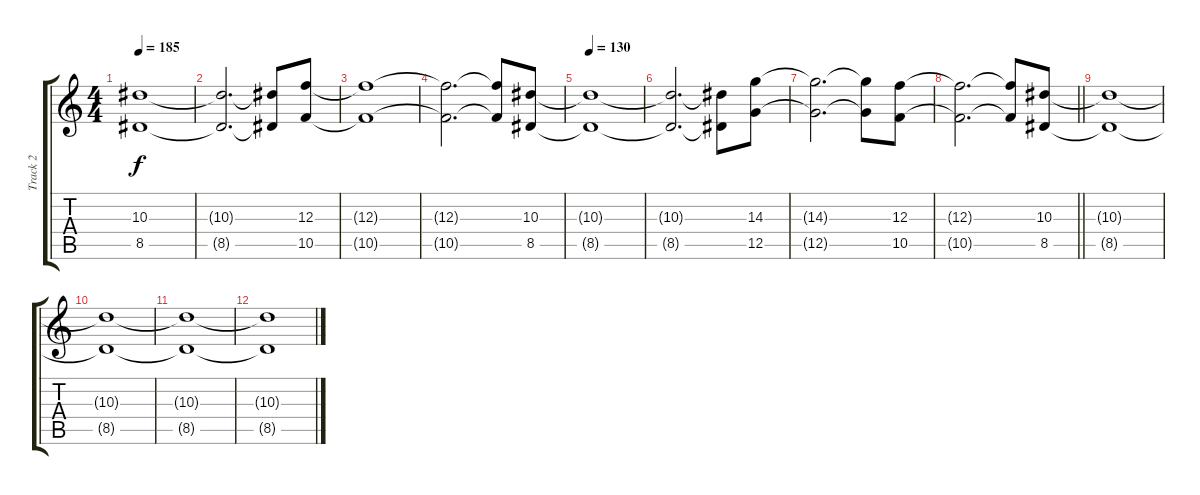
\track ("Track 2" "Track 2") {instrument distortionguitar}
\staff {score tabs}
\tuning (D4 A3 F3 C3 G2 C2) {hide}
\ts (4 4)
\tempo 185
\clef g2
\ks c
(10.3{t} 8.5{t}).1{dy f} |
(10.3{t} 8.5{t}).2{d} (10.3{t} 8.5{t}).8 (12.3 10.5).8 |
(12.3{t} 10.5{t}).1 |
(12.3{t} 10.5{t}).2{d} (12.3{t} 10.5{t}).8 (10.3 8.5).8 |
\tempo 130
(10.3{t} 8.5{t}).1 |
(10.3{t} 8.5{t}).2{d} (10.3{t} 8.5{t}).8 (14.3 12.5).8 |
(14.3{t} 12.5{t}).2{d} (14.3{t} 12.5{t}).8 (12.3 10.5).8 |
\barLineRight lightlight
(12.3{t} 10.5{t}).2{d} (12.3{t} 10.5{t}).8 (10.3 8.5).8 |
(10.3{t} 8.5{t}).1 |
(10.3{t} 8.5{t}).1 |
(10.3{t} 8.5{t}).1 |
(10.3{t} 8.5{t}).1
